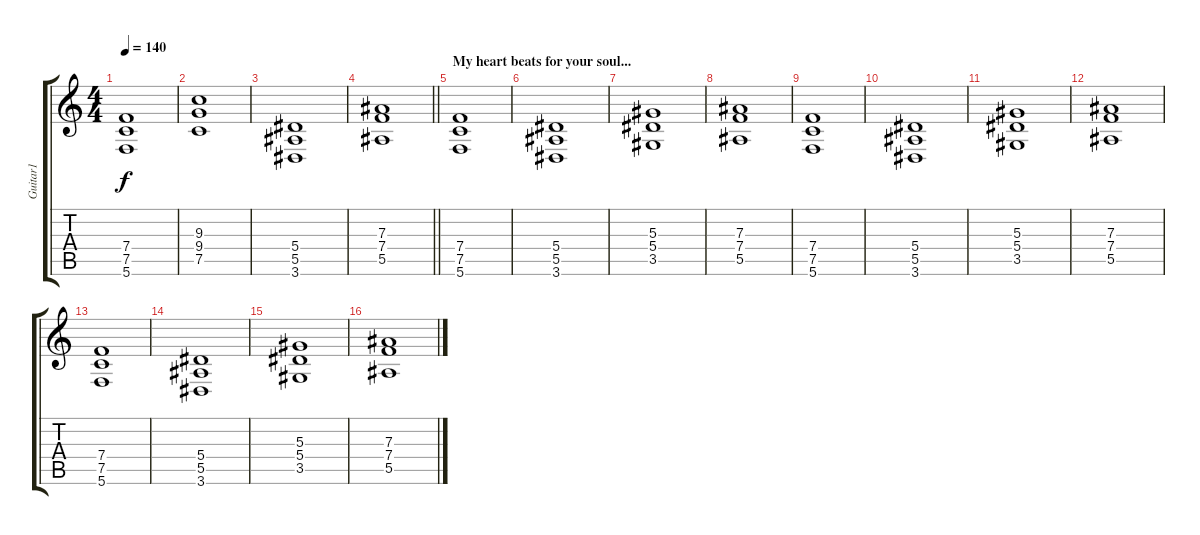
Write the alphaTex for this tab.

\track ("Guitar1" "Guitar1") {instrument distortionguitar}
\staff {score tabs}
\tuning (C4 G3 Eb3 Bb2 F2 C2) {hide}
\ts (4 4)
\tempo 140
\clef g2
\ks c
(7.4 7.5 5.6).1{dy f} |
(9.3 9.4 7.5).1 |
(5.4 5.5 3.6).1 |
\barLineRight lightlight
(7.3 7.4 5.5).1 |
\section ("" "My heart beats for your soul...")
(7.4 7.5 5.6).1 |
(5.4 5.5 3.6).1 |
(5.3 5.4 3.5).1 |
(7.3 7.4 5.5).1 |
(7.4 7.5 5.6).1 |
(5.4 5.5 3.6).1 |
(5.3 5.4 3.5).1 |
(7.3 7.4 5.5).1 |
(7.4 7.5 5.6).1 |
(5.4 5.5 3.6).1 |
(5.3 5.4 3.5).1 |
(7.3 7.4 5.5).1
